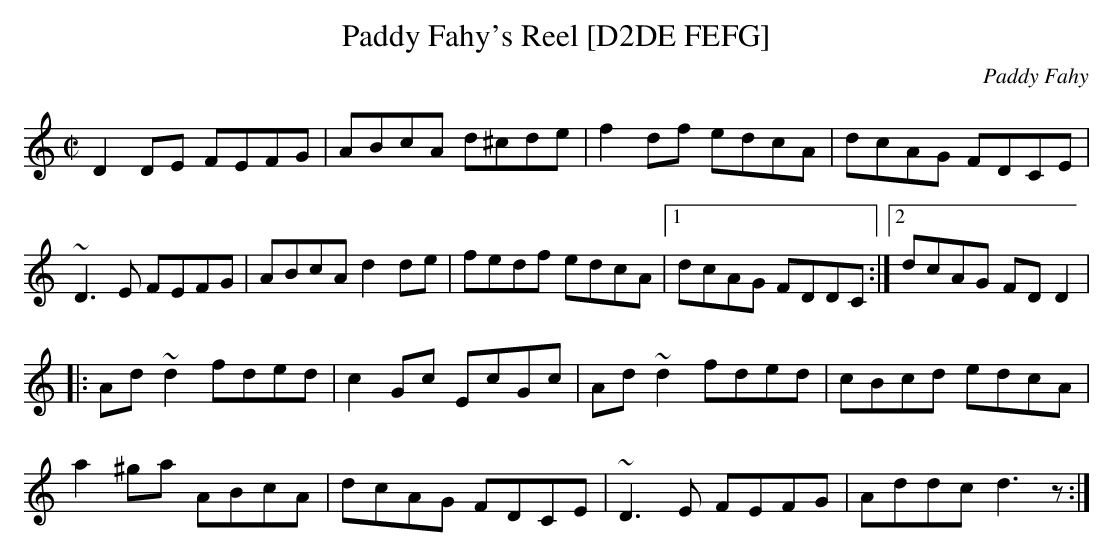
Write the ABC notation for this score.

X:1
T:Paddy Fahy's Reel [D2DE FEFG]
M:C|
L:1/8
C:Paddy Fahy
K:DDor
D2DE FEFG|ABcA d^cde|f2df edcA|dcAG FDCE|!
~D3E FEFG|ABcA d2de|fedf edcA|1dcAG FDDC:|2dcAG FDD2|!
|:Ad~d2 fded|c2Gc EcGc|Ad~d2 fded|cBcd edcA|!
a2^ga ABcA|dcAG FDCE|~D3E FEFG|Addc d3z:|]!
